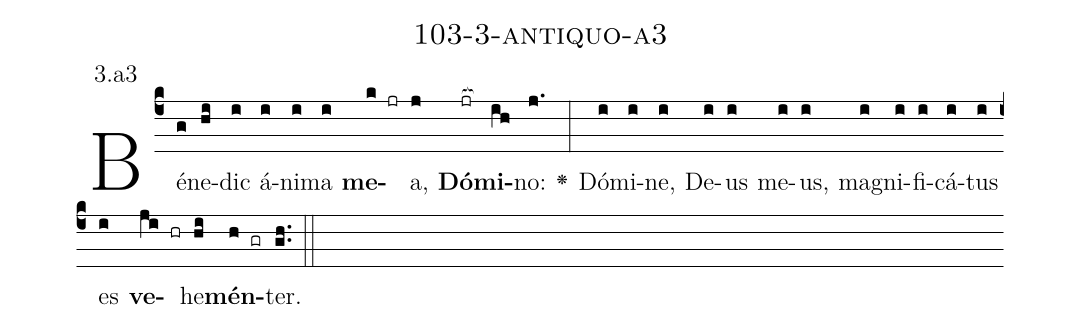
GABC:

name: 103-3-antiquo-a3;
annotation: 3.a3;
%%
(c4)Bé(g)ne(hi)dic(i) á(i)ni(i)ma(i) <b>me</b>(k jr)a,(j) <b>Dó</b>(jr[ocb:1{])<b>mi</b>(ih[ocb:0}])no:(j.) <v>\greheightstar</v>(:) Dó(i)mi(i)ne,(i) De(i)us(i) me(i)us,(i) ma(i)gni(i)fi(i)cá(i)tus(i) es(i) <b>ve</b>(ji hr)he(hi)<b>mén</b>(h gr)ter.(gh..) (::)


%E(i) u(i) o(ji) u(hi) a(h) e.(gh..) (::)
